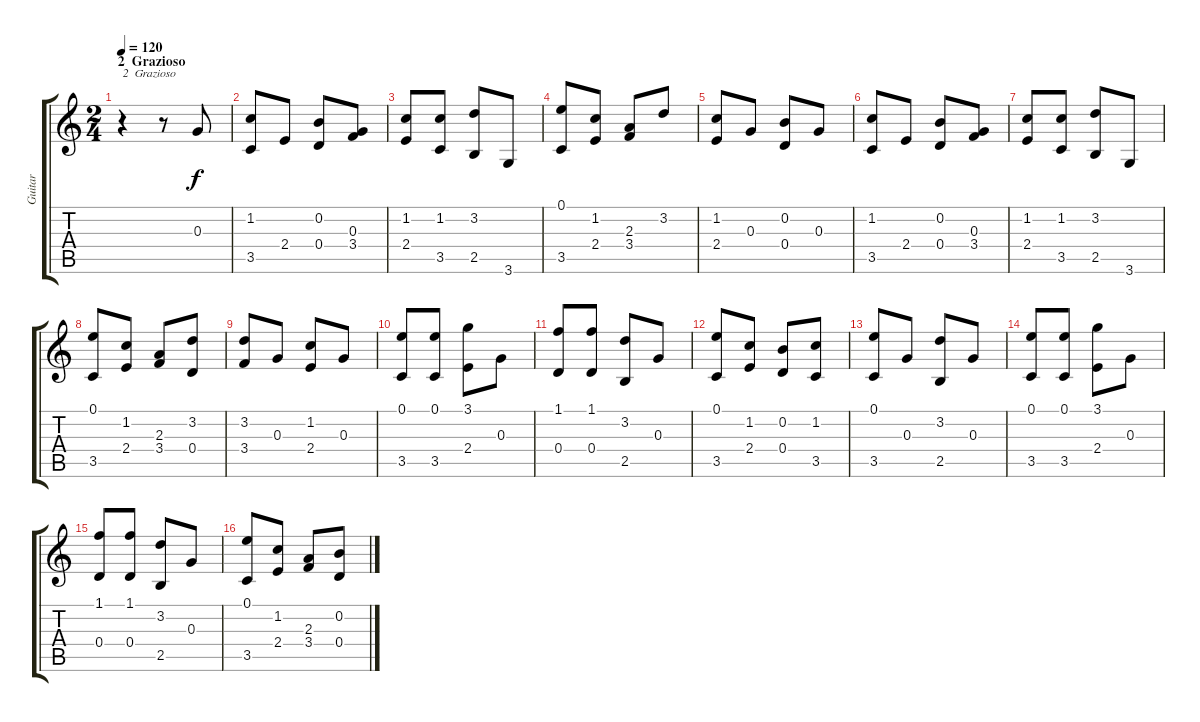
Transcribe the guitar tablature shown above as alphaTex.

\track ("Guitar" "Guitar") {instrument acousticguitarnylon}
\staff {score tabs}
\tuning (E4 B3 G3 D3 A2 E2) {hide}
\ts (2 4)
\section ("" "2  Grazioso")
\tempo 120
\clef g2
\ks c
r.4{txt "2  Grazioso" dy f} r.8 0.3.8 |
(1.2 3.5).8 2.4.8 (0.2 0.4).8 (0.3 3.4).8 |
(1.2 2.4).8 (1.2 3.5).8 (3.2 2.5).8 3.6.8 |
(0.1 3.5).8 (1.2 2.4).8 (2.3 3.4).8 3.2.8 |
(1.2 2.4).8 0.3.8 (0.2 0.4).8 0.3.8 |
(1.2 3.5).8 2.4.8 (0.2 0.4).8 (0.3 3.4).8 |
(1.2 2.4).8 (1.2 3.5).8 (3.2 2.5).8 3.6.8 |
(0.1 3.5).8 (1.2 2.4).8 (2.3 3.4).8 (3.2 0.4).8 |
(3.2 3.4).8 0.3.8 (1.2 2.4).8 0.3.8 |
(0.1 3.5).8 (0.1 3.5).8 (3.1 2.4).8 0.3.8 |
(1.1 0.4).8 (1.1 0.4).8 (3.2 2.5).8 0.3.8 |
(0.1 3.5).8 (1.2 2.4).8 (0.2 0.4).8 (1.2 3.5).8 |
(0.1 3.5).8 0.3.8 (3.2 2.5).8 0.3.8 |
(0.1 3.5).8 (0.1 3.5).8 (3.1 2.4).8 0.3.8 |
(1.1 0.4).8 (1.1 0.4).8 (3.2 2.5).8 0.3.8 |
(0.1 3.5).8 (1.2 2.4).8 (2.3 3.4).8 (0.2 0.4).8
